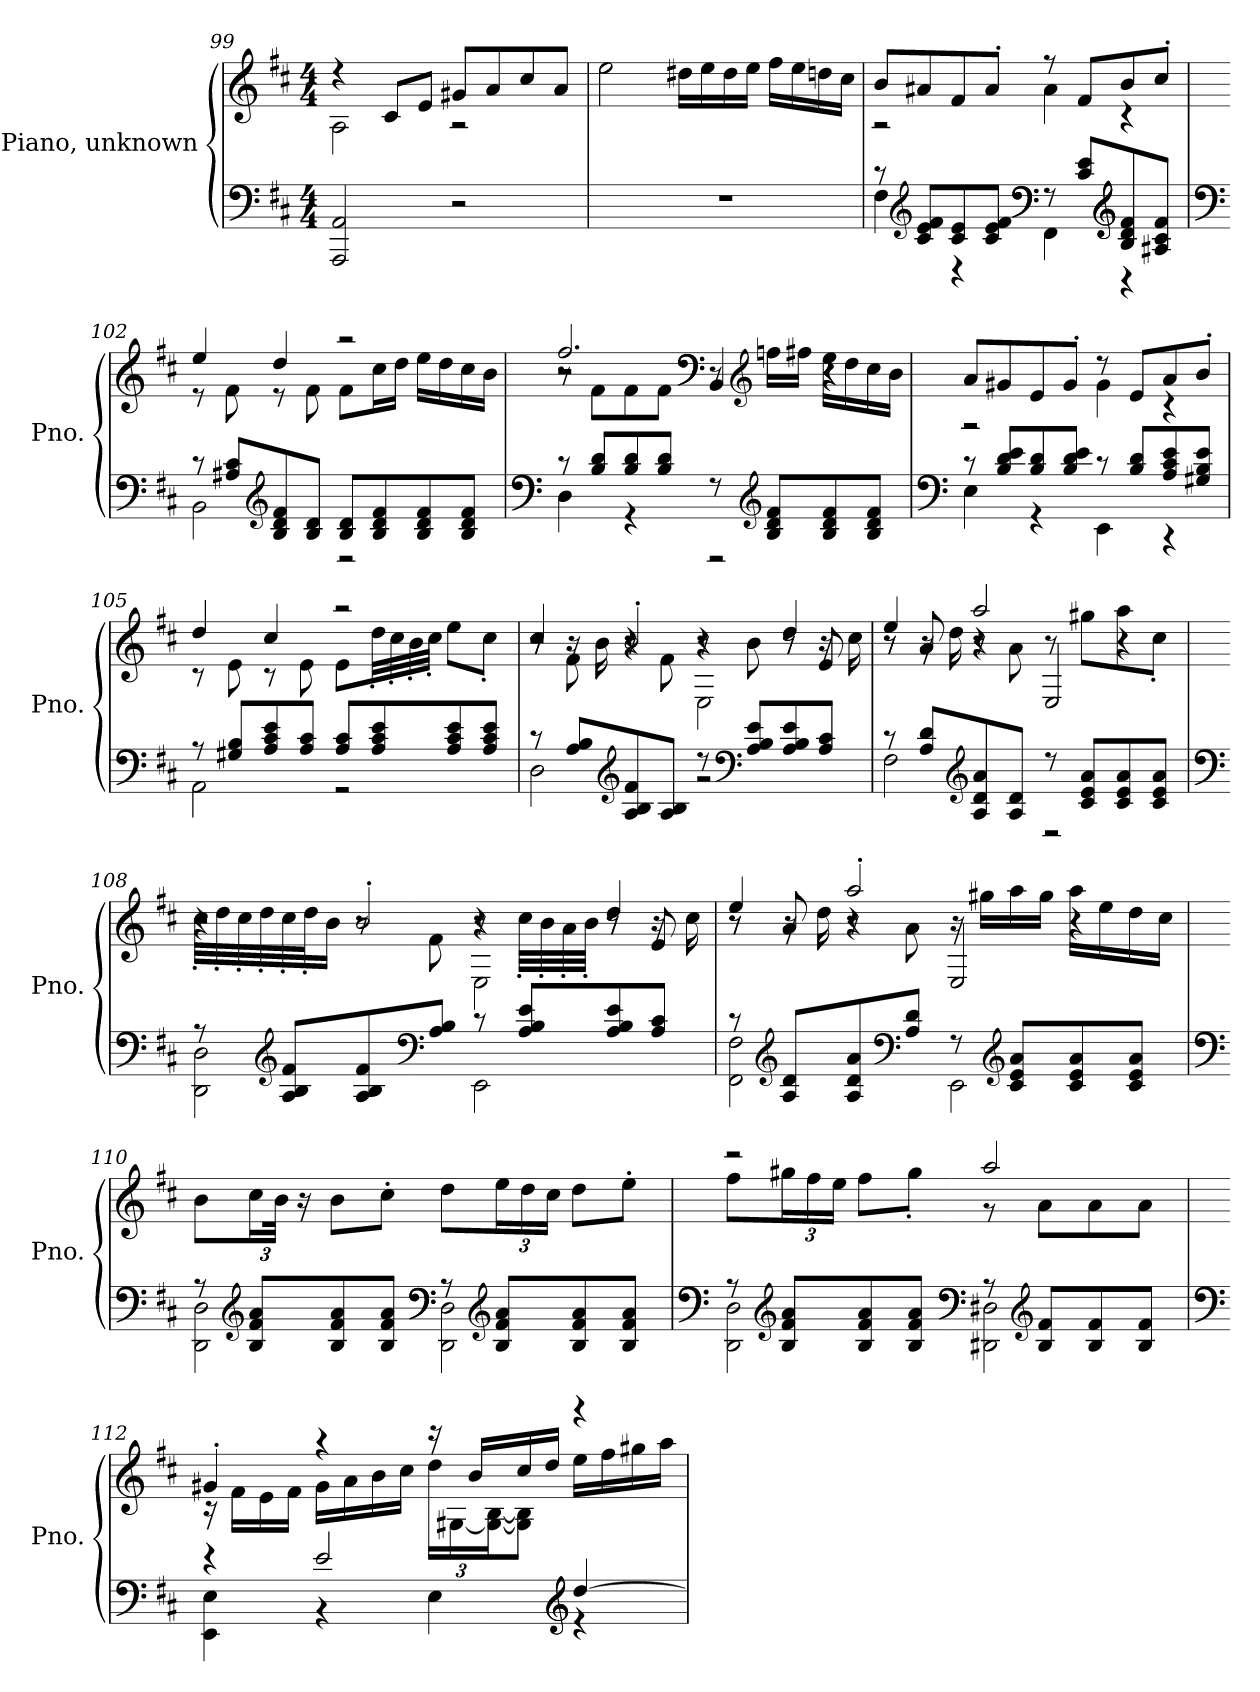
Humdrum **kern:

**kern	**kern
*part1	*part1
*staff2	*staff1
*I"Piano, unknown	*
*I'Pno.	*
*clefF4	*clefG2
*k[f#c#]	*k[f#c#]
*M4/4	*M4/4
=99	=99
*	*^
2AAA/ 2AA/	4r	2A\
.	8c#/L	.
.	8e/J	.
2r	8g#X/L	2r
.	8a/	.
.	8cc#/	.
.	8a/J	.
*	*v	*v
!!LO:LB:g=z
=100	=100
1r	2ee\
.	16dd#X\LL
.	16ee\
.	16dd#\
.	16ee\JJ
.	16ff#\LL
.	16ee\
.	16ddn\
.	16cc#\JJ
=101	=101
*^	*^
8r	4F#\	8b/L	2r
*clefG2	*	*	*
8c#/ 8e/ 8f#/L	.	8a#X/	.
8c#/ 8e/	4r	8f#/	.
8c#/ 8e/ 8f#/J	.	8a#'/J	.
*clefF4	*	*	*
8r	4FF#\	8r	4a#\
8c#/ 8e/L	.	8f#/L	.
*clefG2	*	*	*
8B/ 8d/ 8f#/	4r	8b/	4r
8A#X/ 8c#/ 8f#/J	.	8cc#'/J	.
=102	=102	=102	=102
*clefF4	*	*	*
8r	2BB\	4ee/	8r
8A#X/ 8c#/L	.	.	8f#\
*clefG2	*	*	*
8B/ 8d/ 8f#/	.	4dd/	8r
8B/ 8d/J	.	.	8f#\
8B/ 8d/L	2r	2r	8f#\L
8B/ 8d/ 8f#/	.	.	16cc#\L
.	.	.	16dd\JJ
8B/ 8d/ 8f#/	.	.	16ee\LL
.	.	.	16dd\
8B/ 8d/ 8f#/J	.	.	16cc#\
.	.	.	16b\JJ
*	*	*v	*v
!!LO:LB:g=z
=103	=103	=103
*clefF4	*	*
*	*	*^
*	*	*	*^
8r	4D\	2.ff#/	8r	2r
8B/ 8d/L	.	.	8f#\L	.
8B/ 8d/	4r	.	8f#\	.
8B/ 8d/J	.	.	8f#\J	.
*	*	*clefF4	*	*
8r	2r	.	8r	4BB/
*clefG2	*	*clefG2	*	*
8B/ 8d/ 8f#/L	.	.	16ffn\LL	.
.	.	.	16ff#X\JJ	.
8B/ 8d/ 8f#/	.	4r	16ee\LL	4r
.	.	.	16dd\	.
8B/ 8d/ 8f#/J	.	.	16cc#\	.
.	.	.	16b\JJ	.
*	*	*v	*v	*v
=104	=104	=104
*clefF4	*	*
*	*	*^
8r	4E\	8a/L	2r
8B/ 8d/ 8e/L	.	8g#X/	.
8B/ 8d/	4r	8e/	.
8B/ 8d/ 8e/J	.	8g#'/J	.
8r	4EE\	8r	4g#\
8B/ 8d/L	.	8e/L	.
8A/ 8c#/ 8e/	4r	8a/	4r
8G#X/ 8B/ 8e/J	.	8b'/J	.
!!LO:PB:g=z	!!
=105	=105	=105	=105
8r	2AA\	4dd/	8r
8G#X/ 8B/L	.	.	8e\
8A/ 8c#/ 8e/	.	4cc#/	8r
8A/ 8c#/J	.	.	8e\
8A/ 8c#/L	2r	2r	8e\L
8A/ 8c#/ 8e/	.	.	32dd'\LL
.	.	.	32cc#'\
.	.	.	32b'\
.	.	.	32cc#'\JJJ
8A/ 8c#/ 8e/	.	.	8ee\L
8A/ 8c#/ 8e/J	.	.	8cc#'\J
=106	=106	=106	=106
*	*	*^	*^
8r	2D\	4cc#/	8r	2r	8r
8A/ 8B/L	.	.	16r	.	8f#\
.	.	.	16b\	.	.
*clefG2	*	*	*	*	*
8A/ 8B/ 8f#/	.	2b'/	8r	.	4r
8A/ 8B/J	.	.	8f#\	.	.
8r	2r	.	8r	4r	2E\
*clefF4	*	*	*	*	*
8A/ 8B/ 8e/L	.	.	8b\	.	.
8A/ 8B/ 8e/	.	4dd/	8r	8r	.
8A/ 8c#/J	.	.	16r	8e/	.
.	.	.	16cc#\	.	.
*	*	*	*	*v	*v
!!LO:LB:g=z
=107	=107	=107	=107	=107
8r	2F#\	4ee/	8r	8r
8A/ 8d/L	.	.	16r	8a/
.	.	.	16dd\	.
*clefG2	*	*	*	*
8A/ 8d/ 8a/	.	2aa/	8r	4r
8A/ 8d/J	.	.	8a\	.
8r	2r	.	8r	2E/
8c#/ 8e/ 8a/L	.	.	8gg#X\L	.
8c#/ 8e/ 8a/	.	4r	8aa\	.
8c#/ 8e/ 8a/J	.	.	8cc#'\J	.
*	*	*v	*v	*v
=108	=108	=108
*clefF4	*	*
*	*	*^
*	*	*	*^
*	*	*	*	*^
8r	2DD\ 2D\	4r	32cc#'\LLL	2r	2r
.	.	.	32dd'\	.	.
.	.	.	32cc#'\	.	.
.	.	.	32dd'\	.	.
*clefG2	*	*	*	*	*
8A/ 8B/ 8f#/L	.	.	32cc#'\	.	.
.	.	.	32dd'\J	.	.
.	.	.	16b\JJ	.	.
8A/ 8B/ 8f#/	.	2b'/	8r	.	.
*clefF4	*	*	*	*	*
8A/ 8B/J	.	.	8f#\	.	.
8r	2EE\	.	8r	4r	2E\
8A/ 8B/ 8e/L	.	.	32cc#'\LLL	.	.
.	.	.	32b'\	.	.
.	.	.	32a'\	.	.
.	.	.	32b'\JJJ	.	.
8A/ 8B/ 8e/	.	4dd/	8r	8r	.
8A/ 8c#/J	.	.	16r	8e/	.
.	.	.	16cc#\	.	.
*	*	*	*	*v	*v
!!LO:LB:g=z
=109	=109	=109	=109	=109
8r	2FF#\ 2F#\	4ee/	8r	8r
*clefG2	*	*	*	*
8A/ 8d/L	.	.	16r	8a/
.	.	.	16dd\	.
8A/ 8d/ 8a/	.	2aa'/	8r	4r
*clefF4	*	*	*	*
8A/ 8d/J	.	.	8a\	.
8r	2EE\	.	16r	2E/
.	.	.	16gg#X\LL	.
*clefG2	*	*	*	*
8c#/ 8e/ 8a/L	.	.	16aa\	.
.	.	.	16gg#\JJ	.
8c#/ 8e/ 8a/	.	4r	16aa\LL	.
.	.	.	16ee\	.
8c#/ 8e/ 8a/J	.	.	16dd\	.
.	.	.	16cc#\JJ	.
*	*	*v	*v	*v
=110	=110	=110
*clefF4	*	*
8r	2DD\ 2D\	8b\L
*clefG2	*	*
*	*	*Xbrackettup
8B/ 8f#/ 8a/L	.	24cc#\L
.	.	48b\JJk
.	.	16r
8B/ 8f#/ 8a/	.	8b\L
8B/ 8f#/ 8a/J	.	8cc#'\J
*clefF4	*	*
8r	2DD\ 2D\	8dd\L
*clefG2	*	*
8B/ 8f#/ 8a/L	.	24ee\L
.	.	24dd\
.	.	24cc#\JJ
8B/ 8f#/ 8a/	.	8dd\L
8B/ 8f#/ 8a/J	.	8ee'\J
!!LO:LB:g=z
=111	=111	=111
*clefF4	*	*
*	*	*^
8r	2DD\ 2D\	2r	8ff#\L
*clefG2	*	*	*
8B/ 8f#/ 8a/L	.	.	24gg#X\L
.	.	.	24ff#\
.	.	.	24ee\JJ
8B/ 8f#/ 8a/	.	.	8ff#\L
8B/ 8f#/ 8a/J	.	.	8gg#'\J
*clefF4	*	*	*
8r	2DD#X\ 2D#X\	2aa/	8r
*clefG2	*	*	*
8B/ 8f#/L	.	.	8a\L
8B/ 8f#/	.	.	8a\
8B/ 8f#/J	.	.	8a\J
=112	=112	=112	=112
*clefF4	*	*	*
4r	4EE\ 4E\	4g#X'/	16r
.	.	.	16f#\LL
.	.	.	16e\
.	.	.	16f#\JJ
2e/	4r	4r	16g#\LL
.	.	.	16a\
.	.	.	16b\
.	.	.	16cc#\JJ
.	4E\	16r	24dd\LL
.	.	.	[24G#X\
.	.	16b/LL	.
.	.	.	24G#\_ [24B\J
.	.	16cc#/	8G#\] 8B\]J
.	.	16dd/JJ	.
*clefG2	*	*	*
[4dd/	4r	4r	16ee\LL
.	.	.	16ff#\
.	.	.	16gg#X\
.	.	.	16aa\JJ
*v	*v	*	*
*	*v	*v
=	=
*-	*-
